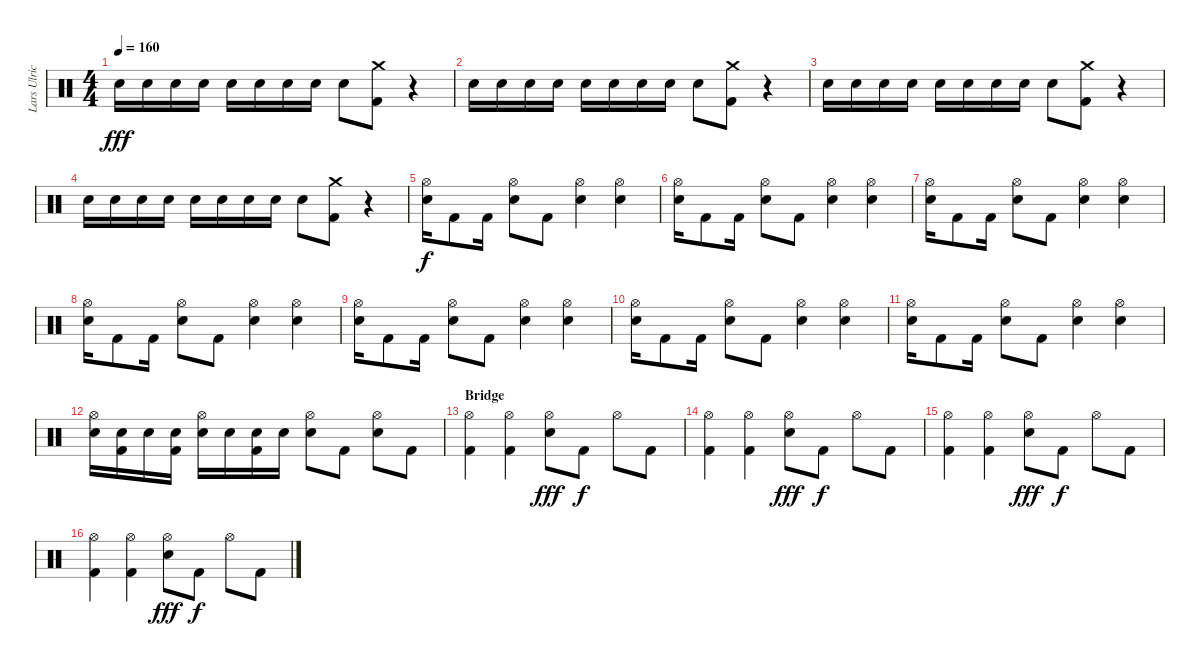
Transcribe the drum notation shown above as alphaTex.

\track ("Lars Ulrich" "Lars Ulric") {instrument percussion}
\staff {score}
\articulation defaults
\ts (4 4)
\tempo 160
\clef neutral
\ks c "Electric Snare (hit)".16{dy fff} "Electric Snare (hit)".16 "Electric Snare (hit)".16 "Electric Snare (hit)".16 "Electric Snare (hit)".16 "Electric Snare (hit)".16 "Electric Snare (hit)".16 "Electric Snare (hit)".16 "Electric Snare (hit)".8
("Crash medium (hit)" "Kick (hit) 2").8 r.4 |
"Electric Snare (hit)".16 "Electric Snare (hit)".16 "Electric Snare (hit)".16 "Electric Snare (hit)".16 "Electric Snare (hit)".16 "Electric Snare (hit)".16 "Electric Snare (hit)".16 "Electric Snare (hit)".16 "Electric Snare (hit)".8 ("Crash medium (hit)" "Kick (hit) 2").8 r.4 |
"Electric Snare (hit)".16 "Electric Snare (hit)".16 "Electric Snare (hit)".16 "Electric Snare (hit)".16 "Electric Snare (hit)".16 "Electric Snare (hit)".16 "Electric Snare (hit)".16 "Electric Snare (hit)".16 "Electric Snare (hit)".8 ("Crash medium (hit)" "Kick (hit) 2").8 r.4 |
"Electric Snare (hit)".16 "Electric Snare (hit)".16 "Electric Snare (hit)".16 "Electric Snare (hit)".16 "Electric Snare (hit)".16 "Electric Snare (hit)".16 "Electric Snare (hit)".16 "Electric Snare (hit)".16 "Electric Snare (hit)".8 ("Crash medium (hit)" "Kick (hit) 2").8 r.4 |
("Hi-Hat (open)" "Electric Snare (hit)").16{dy f} "Kick (hit) 2".8 "Kick (hit) 2".16 ("Hi-Hat (open)" "Electric Snare (hit)").8 "Kick (hit) 2".8 ("Hi-Hat (open)" "Electric Snare (hit)").4 ("Hi-Hat (open)" "Electric Snare (hit)").4 |
("Hi-Hat (open)" "Electric Snare (hit)").16 "Kick (hit) 2".8 "Kick (hit) 2".16 ("Hi-Hat (open)" "Electric Snare (hit)").8 "Kick (hit) 2".8 ("Hi-Hat (open)" "Electric Snare (hit)").4 ("Hi-Hat (open)" "Electric Snare (hit)").4 |
("Hi-Hat (open)" "Electric Snare (hit)").16 "Kick (hit) 2".8 "Kick (hit) 2".16 ("Hi-Hat (open)" "Electric Snare (hit)").8 "Kick (hit) 2".8 ("Hi-Hat (open)" "Electric Snare (hit)").4 ("Hi-Hat (open)" "Electric Snare (hit)").4 |
("Hi-Hat (open)" "Electric Snare (hit)").16 "Kick (hit) 2".8 "Kick (hit) 2".16 ("Hi-Hat (open)" "Electric Snare (hit)").8 "Kick (hit) 2".8 ("Hi-Hat (open)" "Electric Snare (hit)").4 ("Hi-Hat (open)" "Electric Snare (hit)").4 |
("Hi-Hat (open)" "Electric Snare (hit)").16 "Kick (hit) 2".8 "Kick (hit) 2".16 ("Hi-Hat (open)" "Electric Snare (hit)").8 "Kick (hit) 2".8 ("Hi-Hat (open)" "Electric Snare (hit)").4 ("Hi-Hat (open)" "Electric Snare (hit)").4 |
("Hi-Hat (open)" "Electric Snare (hit)").16 "Kick (hit) 2".8 "Kick (hit) 2".16 ("Hi-Hat (open)" "Electric Snare (hit)").8 "Kick (hit) 2".8 ("Hi-Hat (open)" "Electric Snare (hit)").4 ("Hi-Hat (open)" "Electric Snare (hit)").4 |
("Hi-Hat (open)" "Electric Snare (hit)").16 "Kick (hit) 2".8 "Kick (hit) 2".16 ("Hi-Hat (open)" "Electric Snare (hit)").8 "Kick (hit) 2".8 ("Hi-Hat (open)" "Electric Snare (hit)").4 ("Hi-Hat (open)" "Electric Snare (hit)").4 |
("Hi-Hat (open)" "Electric Snare (hit)").16 ("Kick (hit) 2" "Electric Snare (hit)").16 "Electric Snare (hit)".16 ("Kick (hit) 2" "Electric Snare (hit)").16 ("Hi-Hat (open)" "Electric Snare (hit)").16 "Electric Snare (hit)".16 ("Kick (hit) 2" "Electric Snare (hit)").16 "Electric Snare (hit)".16 ("Hi-Hat (open)" "Electric Snare (hit)").8 "Kick (hit) 2".8 ("Hi-Hat (open)" "Electric Snare (hit)").8 "Kick (hit) 2".8 |
\section ("" "Bridge")
("Hi-Hat (open)" "Kick (hit) 2").4 ("Hi-Hat (open)" "Kick (hit) 2").4 ("Hi-Hat (open)" "Electric Snare (hit)").8{dy fff} "Kick (hit) 2".8{dy f} "Hi-Hat (open)".8 "Kick (hit) 2".8 |
("Hi-Hat (open)" "Kick (hit) 2").4 ("Hi-Hat (open)" "Kick (hit) 2").4 ("Hi-Hat (open)" "Electric Snare (hit)").8{dy fff} "Kick (hit) 2".8{dy f} "Hi-Hat (open)".8 "Kick (hit) 2".8 |
("Hi-Hat (open)" "Kick (hit) 2").4 ("Hi-Hat (open)" "Kick (hit) 2").4 ("Hi-Hat (open)" "Electric Snare (hit)").8{dy fff} "Kick (hit) 2".8{dy f} "Hi-Hat (open)".8 "Kick (hit) 2".8 |
("Hi-Hat (open)" "Kick (hit) 2").4 ("Hi-Hat (open)" "Kick (hit) 2").4 ("Hi-Hat (open)" "Electric Snare (hit)").8{dy fff} "Kick (hit) 2".8{dy f} "Hi-Hat (open)".8 "Kick (hit) 2".8
